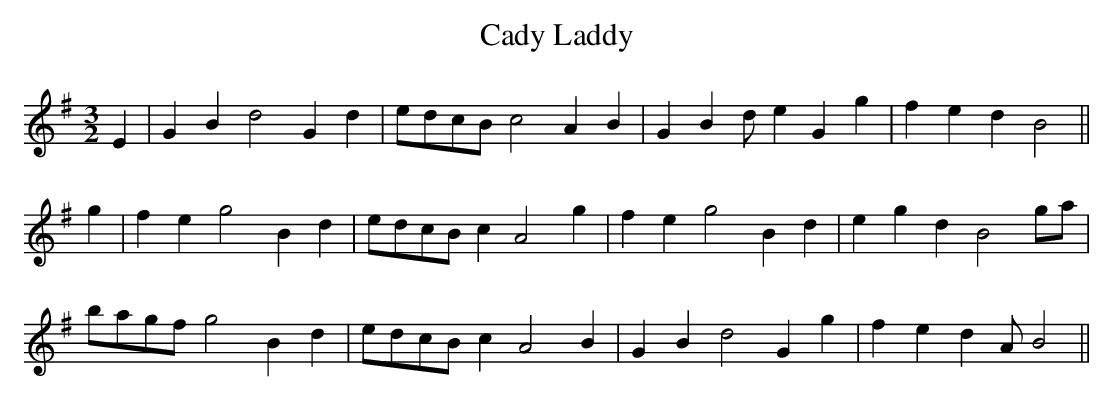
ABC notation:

X:1
T:Cady Laddy
M:3/2
L:1/8
K:G
E2|G2B2d4G2d2|edcB c4 A2B2|G2B2de2G2g2|f2e2d2 B4||
g2|f2e2 g4B2d2|edcB c2A4g2|f2e2 g4 B2d2|e2g2d2 B4 ga|
bagf g4 B2d2|edcB c2A4B2|G2B2 d4 G2g2|f2e2d2A B4||
